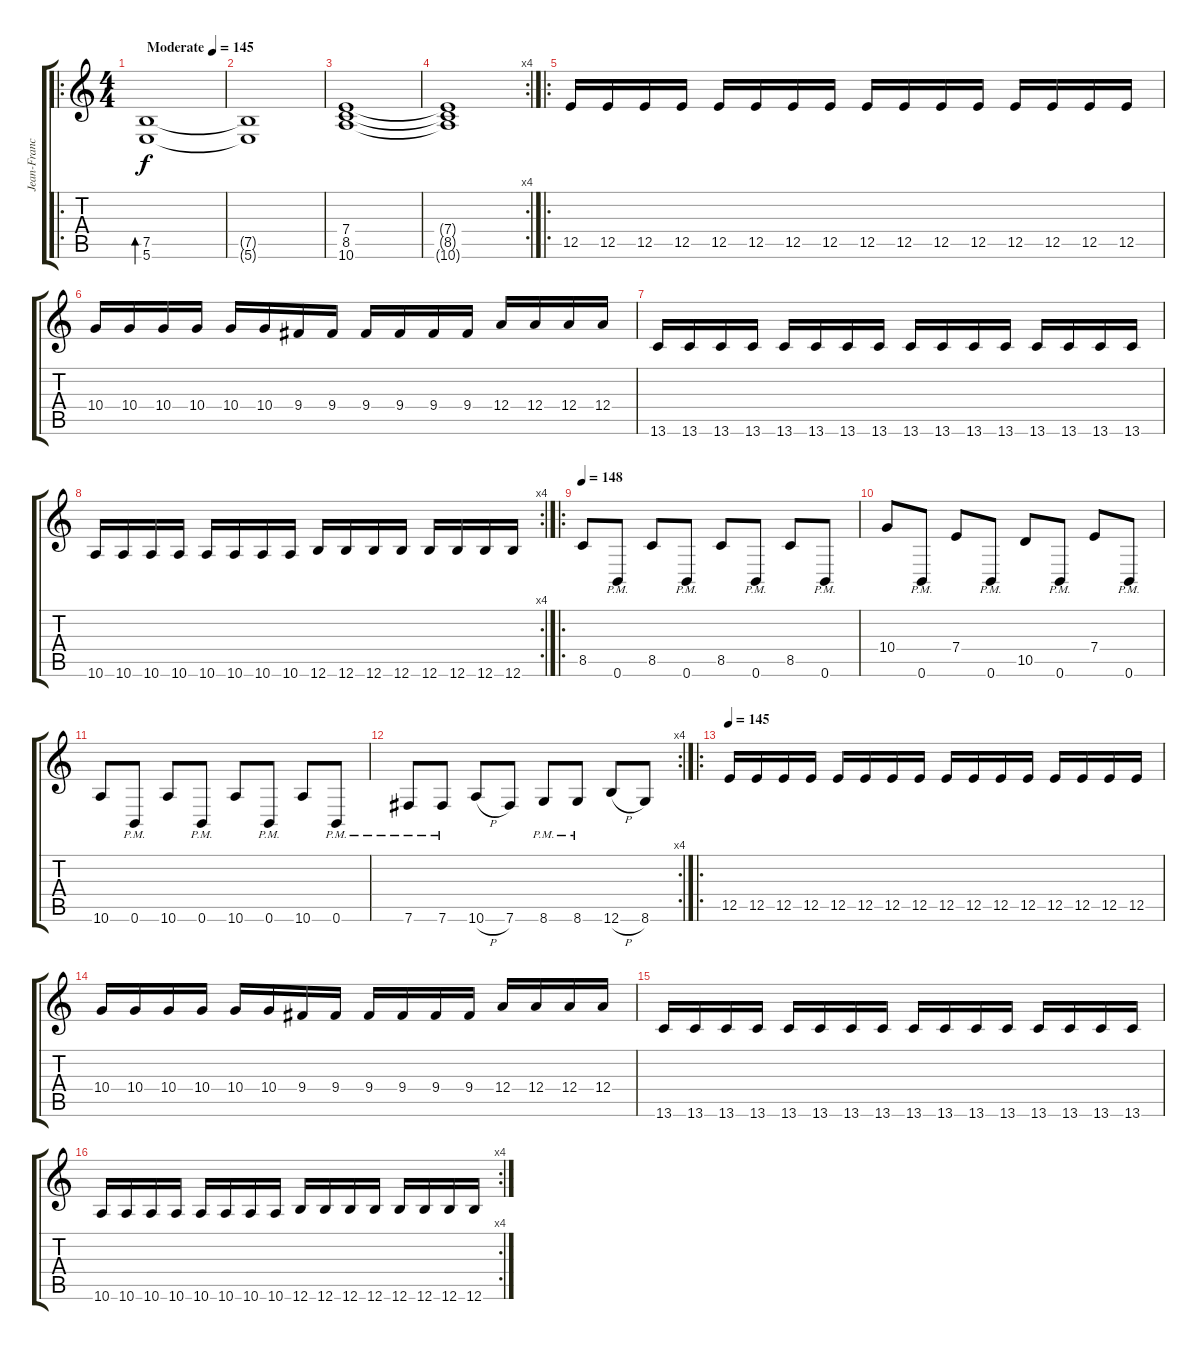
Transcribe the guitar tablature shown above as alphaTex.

\track ("Jean-Francois Dagenais (Rhythm)" "Jean-Franc") {instrument distortionguitar}
\staff {score tabs}
\tuning (B3 Gb3 D3 A2 E2 B1) {hide}
\ro
\ts (4 4)
\tempo (145 "Moderate")
\clef g2
\ks c
(7.5 5.6).1{bd 480 dy f instrument distortionguitar} |
(7.5{t} 5.6{t}).1 |
(7.4 8.5 10.6).1 |
\rc 4
(7.4{t} 8.5{t} 10.6{t}).1 |
\ro
12.5.16 12.5.16 12.5.16 12.5.16 12.5.16 12.5.16 12.5.16 12.5.16 12.5.16 12.5.16 12.5.16 12.5.16 12.5.16 12.5.16 12.5.16 12.5.16 |
10.4.16 10.4.16 10.4.16 10.4.16 10.4.16 10.4.16 9.4.16 9.4.16 9.4.16 9.4.16 9.4.16 9.4.16 12.4.16 12.4.16 12.4.16 12.4.16 |
13.6.16 13.6.16 13.6.16 13.6.16 13.6.16 13.6.16 13.6.16 13.6.16 13.6.16 13.6.16 13.6.16 13.6.16 13.6.16 13.6.16 13.6.16 13.6.16 |
\rc 4
10.6.16 10.6.16 10.6.16 10.6.16 10.6.16 10.6.16 10.6.16 10.6.16 12.6.16 12.6.16 12.6.16 12.6.16 12.6.16 12.6.16 12.6.16 12.6.16 |
\ro
\tempo 148
8.5.8 0.6{pm}.8 8.5.8 0.6{pm}.8 8.5.8 0.6{pm}.8 8.5.8 0.6{pm}.8 |
10.4.8 0.6{pm}.8 7.4.8 0.6{pm}.8 10.5.8 0.6{pm}.8 7.4.8 0.6{pm}.8 |
10.6.8 0.6{pm}.8 10.6.8 0.6{pm}.8 10.6.8 0.6{pm}.8 10.6.8 0.6{pm}.8 |
\rc 4
7.6{pm}.8 7.6{pm}.8 10.6{h}.8 7.6.8 8.6{pm}.8 8.6{pm}.8 12.6{h}.8 8.6.8 |
\ro
\tempo 145
12.5.16 12.5.16 12.5.16 12.5.16 12.5.16 12.5.16 12.5.16 12.5.16 12.5.16 12.5.16 12.5.16 12.5.16 12.5.16 12.5.16 12.5.16 12.5.16 |
10.4.16 10.4.16 10.4.16 10.4.16 10.4.16 10.4.16 9.4.16 9.4.16 9.4.16 9.4.16 9.4.16 9.4.16 12.4.16 12.4.16 12.4.16 12.4.16 |
13.6.16 13.6.16 13.6.16 13.6.16 13.6.16 13.6.16 13.6.16 13.6.16 13.6.16 13.6.16 13.6.16 13.6.16 13.6.16 13.6.16 13.6.16 13.6.16 |
\rc 4
10.6.16 10.6.16 10.6.16 10.6.16 10.6.16 10.6.16 10.6.16 10.6.16 12.6.16 12.6.16 12.6.16 12.6.16 12.6.16 12.6.16 12.6.16 12.6.16
